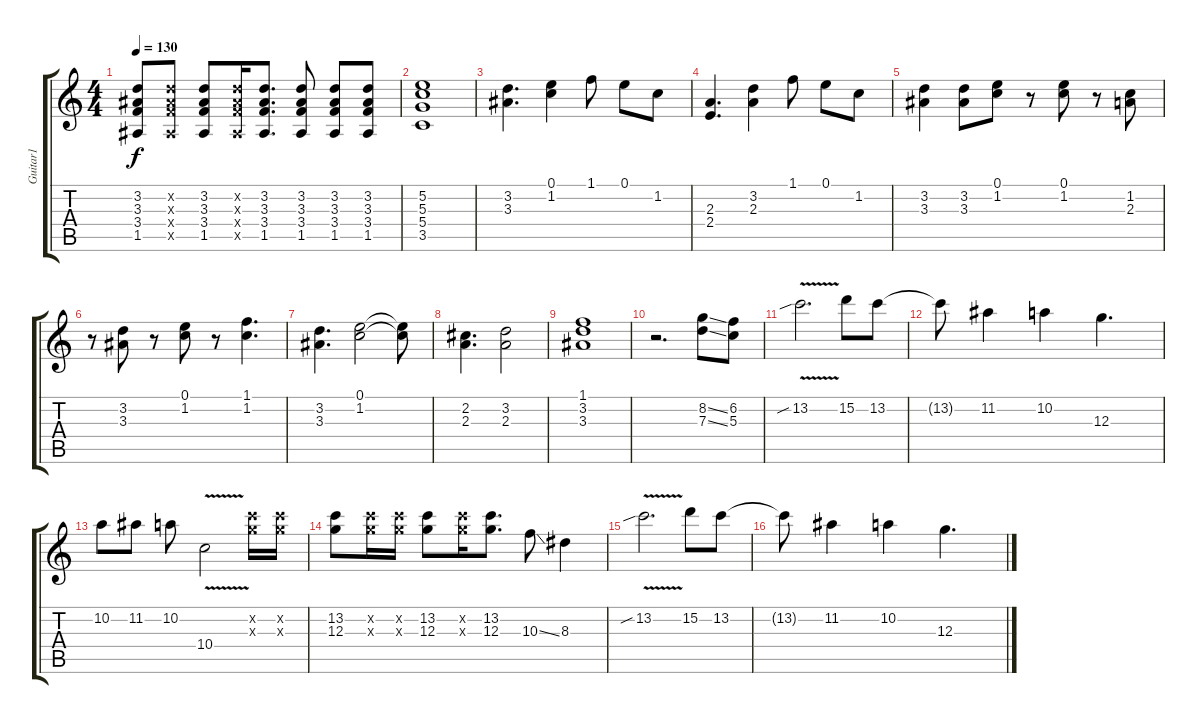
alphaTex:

\track ("Guitar1" "Guitar1") {instrument overdrivenguitar}
\staff {score tabs}
\tuning (E4 B3 G3 D3 A2 E2) {hide}
\ts (4 4)
\tempo 130
\clef g2
\ks c
(3.2 3.3 3.4 1.5).8{dy f} (3.2{x} 3.3{x} 3.4{x} 1.5{x}).8 (3.2 3.3 3.4 1.5).8 (3.2{x} 3.3{x} 3.4{x} 1.5{x}).16 (3.2 3.3 3.4 1.5).8{d} (3.2 3.3 3.4 1.5).8 (3.2 3.3 3.4 1.5).8 (3.2 3.3 3.4 1.5).8 |
(5.2 5.3 5.4 3.5).1 |
(3.2 3.3).4{d} (0.1 1.2).4 1.1.8 0.1.8 1.2.8 |
(2.3 2.4).4{d} (3.2 2.3).4 1.1.8 0.1.8 1.2.8 |
(3.2 3.3).4 (3.2 3.3).8 (0.1 1.2).8 r.8 (0.1 1.2).8 r.8 (1.2 2.3).8 |
r.8 (3.2 3.3).8 r.8 (0.1 1.2).8 r.8 (1.1 1.2).4{d} |
(3.2 3.3).4{d} (0.1 1.2).2 (0.1{t} 1.2{t}).8 |
(2.2 2.3).4{d} (3.2 2.3).2 |
(1.1 3.2 3.3).1 |
r.2{d} (8.2{ss} 7.3{ss}).8 (6.2 5.3).8 |
13.2{v sib}.2{d} 15.2.8 13.2.8 |
13.2{t}.8 11.2.4 10.2.4 12.3.4{d} |
10.2.8 11.2.8 10.2.8 10.4{v}.2 (13.2{x} 12.3{x}).16 (13.2{x} 12.3{x}).16 |
(13.2 12.3).8 (13.2{x} 12.3{x}).16 (13.2{x} 12.3{x}).16 (13.2 12.3).8 (13.2{x} 12.3{x}).16 (13.2 12.3).8{d} 10.3{ss}.8 8.3.4 |
13.2{v sib}.2{d} 15.2.8 13.2.8 |
13.2{t}.8 11.2.4 10.2.4 12.3.4{d}
